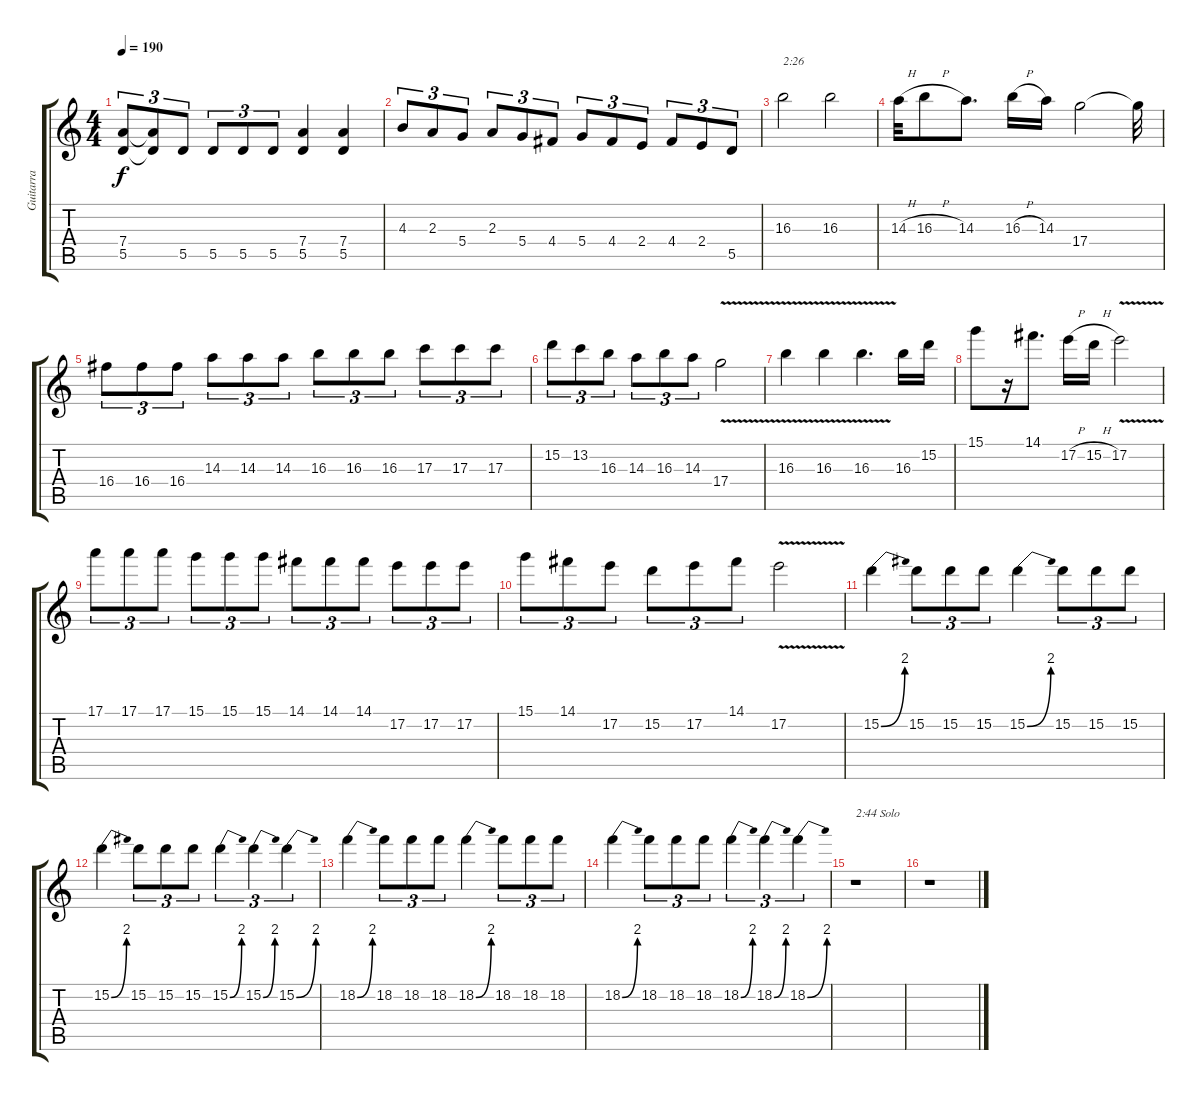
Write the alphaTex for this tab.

\track ("Guitarra" "Guitarra") {instrument distortionguitar}
\staff {score tabs}
\tuning (E4 B3 G3 D3 A2 E2) {hide}
\ts (4 4)
\tempo 190
\clef g2
\ks c
(7.4 5.5).8{tu (3 2) dy f} (7.4{t} 5.5{t}).8{tu (3 2)} 5.5.8{tu (3 2)} 5.5.8{tu (3 2)} 5.5.8{tu (3 2)} 5.5.8{tu (3 2)} (7.4 5.5).4 (7.4 5.5).4 |
4.3.8{tu (3 2)} 2.3.8{tu (3 2)} 5.4.8{tu (3 2)} 2.3.8{tu (3 2)} 5.4.8{tu (3 2)} 4.4.8{tu (3 2)} 5.4.8{tu (3 2)} 4.4.8{tu (3 2)} 2.4.8{tu (3 2)} 4.4.8{tu (3 2)} 2.4.8{tu (3 2)} 5.5.8{tu (3 2)} |
16.3.2{txt "2:26"} 16.3.2 |
14.3{h}.32 16.3{h}.8 14.3.8{d} 16.3{h}.16 14.3.16 17.4.2 17.4{t}.32 |
16.4.8{tu (3 2)} 16.4.8{tu (3 2)} 16.4.8{tu (3 2)} 14.3.8{tu (3 2)} 14.3.8{tu (3 2)} 14.3.8{tu (3 2)} 16.3.8{tu (3 2)} 16.3.8{tu (3 2)} 16.3.8{tu (3 2)} 17.3.8{tu (3 2)} 17.3.8{tu (3 2)} 17.3.8{tu (3 2)} |
15.2.8{tu (3 2)} 13.2.8{tu (3 2)} 16.3.8{tu (3 2)} 14.3.8{tu (3 2)} 16.3.8{tu (3 2)} 14.3.8{tu (3 2)} 17.4{v}.2 |
16.3{v}.4 16.3{v}.4 16.3{v}.4{d} 16.3.16 15.2.16 |
15.1.8 r.16 14.1.8{d} 17.2{h}.16 15.2{h}.16 17.2{v}.2 |
17.1.8{tu (3 2)} 17.1.8{tu (3 2)} 17.1.8{tu (3 2)} 15.1.8{tu (3 2)} 15.1.8{tu (3 2)} 15.1.8{tu (3 2)} 14.1.8{tu (3 2)} 14.1.8{tu (3 2)} 14.1.8{tu (3 2)} 17.2.8{tu (3 2)} 17.2.8{tu (3 2)} 17.2.8{tu (3 2)} |
15.1.8{tu (3 2)} 14.1.8{tu (3 2)} 17.2.8{tu (3 2)} 15.2.8{tu (3 2)} 17.2.8{tu (3 2)} 14.1.8{tu (3 2)} 17.2{v}.2 |
15.2{be (bend 0 0 60 8)}.4 15.2.8{tu (3 2)} 15.2.8{tu (3 2)} 15.2.8{tu (3 2)} 15.2{be (bend 0 0 60 8)}.4 15.2.8{tu (3 2)} 15.2.8{tu (3 2)} 15.2.8{tu (3 2)} |
15.2{be (bend 0 0 60 8)}.4 15.2.8{tu (3 2)} 15.2.8{tu (3 2)} 15.2.8{tu (3 2)} 15.2{be (bend 0 0 60 8)}.4{tu (3 2)} 15.2{be (bend 0 0 60 8)}.4{tu (3 2)} 15.2{be (bend 0 0 60 8)}.4{tu (3 2)} |
18.2{be (bend 0 0 60 8)}.4 18.2.8{tu (3 2)} 18.2.8{tu (3 2)} 18.2.8{tu (3 2)} 18.2{be (bend 0 0 60 8)}.4 18.2.8{tu (3 2)} 18.2.8{tu (3 2)} 18.2.8{tu (3 2)} |
18.2{be (bend 0 0 60 8)}.4 18.2.8{tu (3 2)} 18.2.8{tu (3 2)} 18.2.8{tu (3 2)} 18.2{be (bend 0 0 60 8)}.4{tu (3 2)} 18.2{be (bend 0 0 60 8)}.4{tu (3 2)} 18.2{be (bend 0 0 60 8)}.4{tu (3 2)} |
r.1{txt "2:44 Solo"} |
r.1
